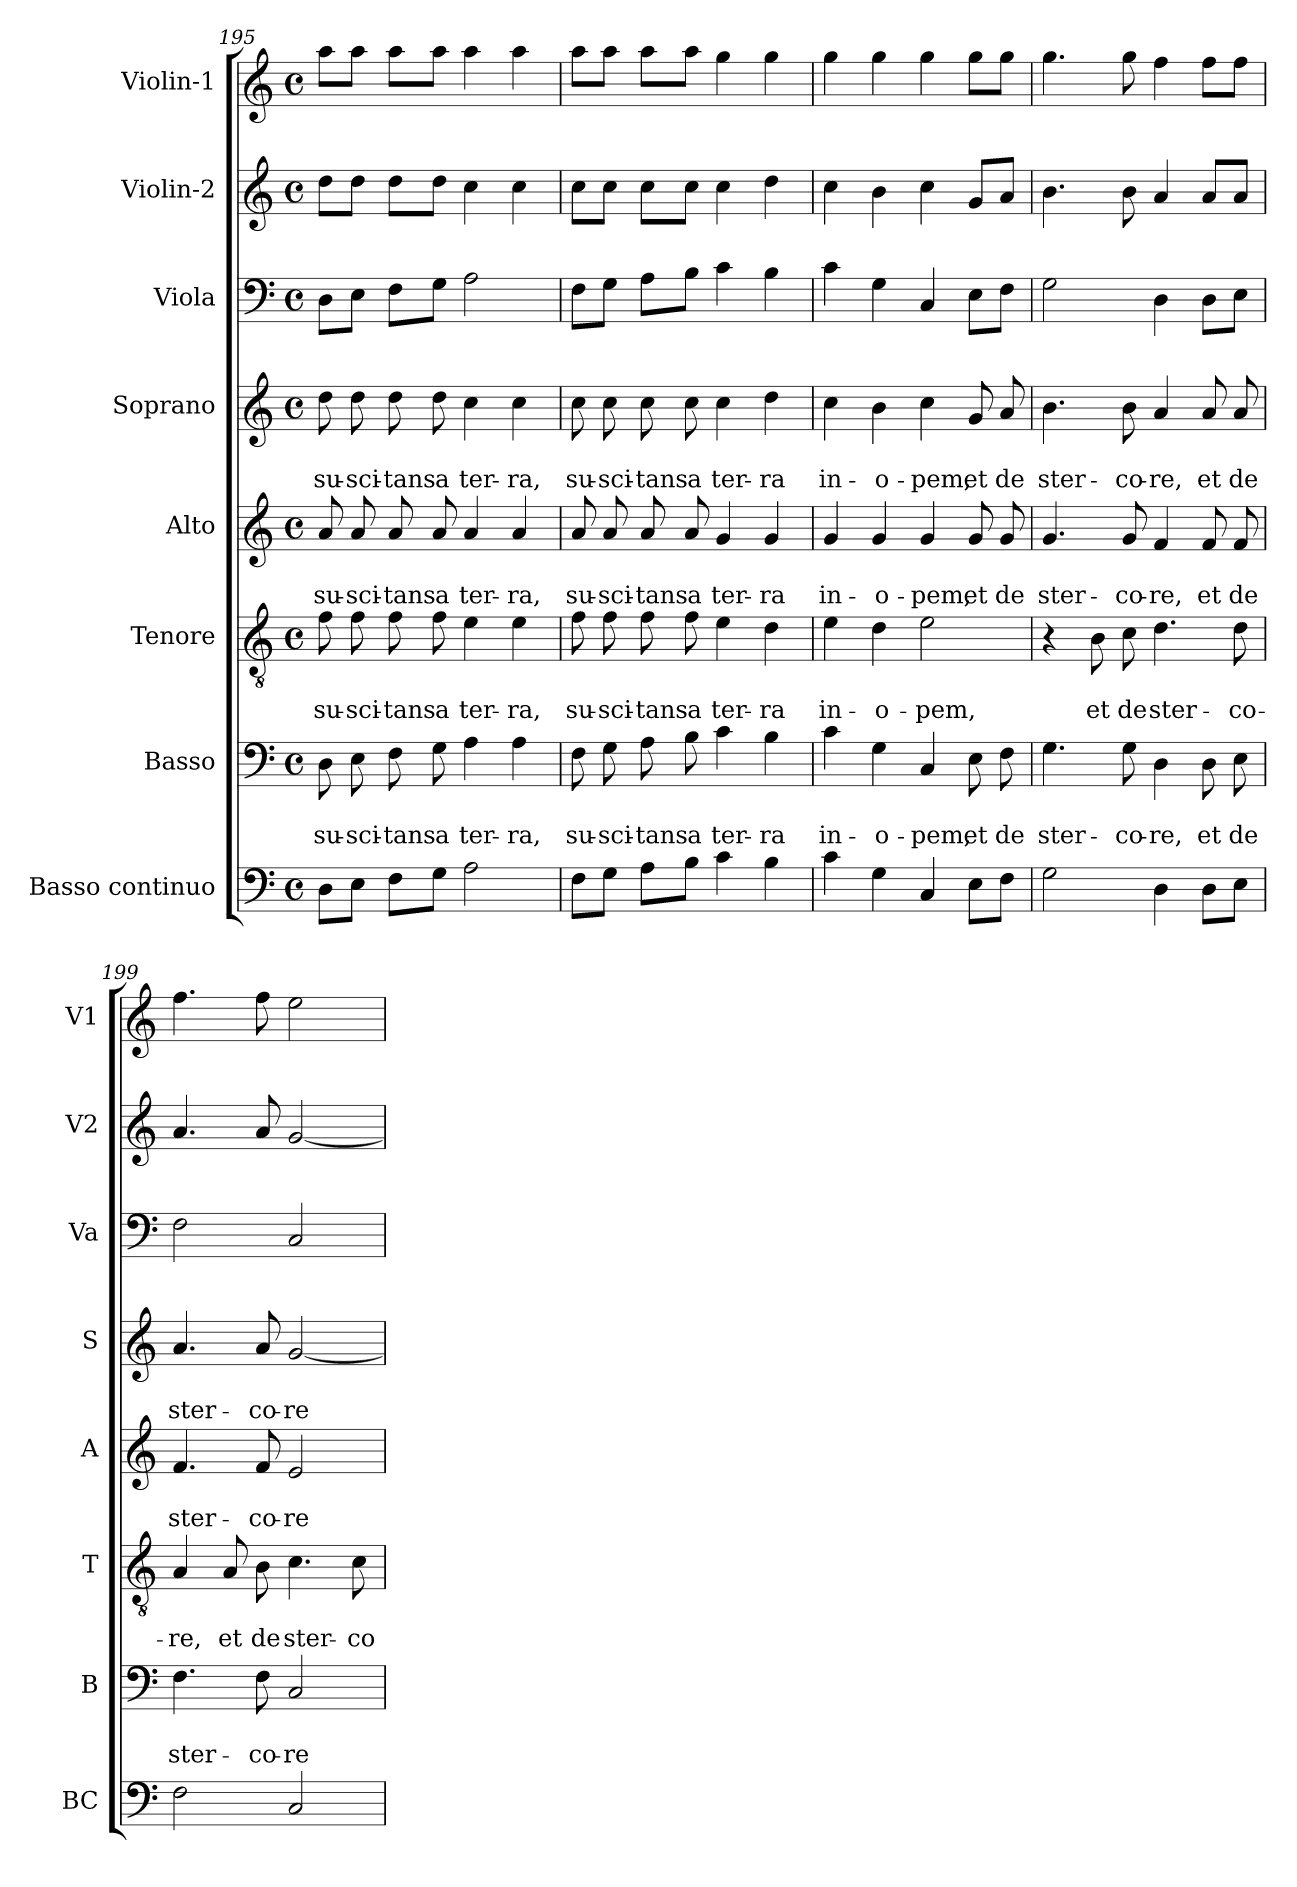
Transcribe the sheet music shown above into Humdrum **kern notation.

**kern	**kern	**text	**text	**kern	**text	**text	**kern	**text	**text	**kern	**text	**text	**kern	**kern	**kern
*part8	*part7	*part7	*part7	*part6	*part6	*part6	*part5	*part5	*part5	*part4	*part4	*part4	*part3	*part2	*part1
*staff8	*staff7	*staff7	*staff7	*staff6	*staff6	*staff6	*staff5	*staff5	*staff5	*staff4	*staff4	*staff4	*staff3	*staff2	*staff1
*I"Basso continuo	*I"Basso	*	*	*I"Tenore	*	*	*I"Alto	*	*	*I"Soprano	*	*	*I"Viola	*I"Violin-2	*I"Violin-1
*I'BC	*I'B	*	*	*I'T	*	*	*I'A	*	*	*I'S	*	*	*I'Va	*I'V2	*I'V1
*clefF4	*clefF4	*	*	*clefGv2	*	*	*clefG2	*	*	*clefG2	*	*	*clefF4	*clefG2	*clefG2
*k[]	*k[]	*	*	*k[]	*	*	*k[]	*	*	*k[]	*	*	*k[]	*k[]	*k[]
*C:	*C:	*	*	*C:	*	*	*C:	*	*	*C:	*	*	*C:	*C:	*C:
*M4/4	*M4/4	*	*	*M4/4	*	*	*M4/4	*	*	*M4/4	*	*	*M4/4	*M4/4	*M4/4
*met(c)	*met(c)	*	*	*met(c)	*	*	*met(c)	*	*	*met(c)	*	*	*met(c)	*met(c)	*met(c)
=195	=195	=195	=195	=195	=195	=195	=195	=195	=195	=195	=195	=195	=195	=195	=195
!	!	!	!LO:LY:b	!	!	!LO:LY:b	!	!	!LO:LY:b	!	!	!LO:LY:b	!	!	!
8D\L	8D\	.	su-	8f\	.	su-	8a/	.	su-	8dd\	.	su-	8D\L	8dd\L	8aa\L
!	!	!	!LO:LY:b	!	!	!LO:LY:b	!	!	!LO:LY:b	!	!	!LO:LY:b	!	!	!
8E\J	8E\	.	-sci-	8f\	.	-sci-	8a/	.	-sci-	8dd\	.	-sci-	8E\J	8dd\J	8aa\J
!	!	!	!LO:LY:b	!	!	!LO:LY:b	!	!	!LO:LY:b	!	!	!LO:LY:b	!	!	!
8F\L	8F\	.	-tans	8f\	.	-tans	8a/	.	-tans	8dd\	.	-tans	8F\L	8dd\L	8aa\L
!	!	!	!LO:LY:b	!	!	!LO:LY:b	!	!	!LO:LY:b	!	!	!LO:LY:b	!	!	!
8G\J	8G\	.	a	8f\	.	a	8a/	.	a	8dd\	.	a	8G\J	8dd\J	8aa\J
!	!	!	!LO:LY:b	!	!	!LO:LY:b	!	!	!LO:LY:b	!	!	!LO:LY:b	!	!	!
2A\	4A\	.	ter-	4e\	.	ter-	4a/	.	ter-	4cc\	.	ter-	2A\	4cc\	4aa\
!	!	!	!LO:LY:b	!	!	!LO:LY:b	!	!	!LO:LY:b	!	!	!LO:LY:b	!	!	!
.	4A\	.	-ra,	4e\	.	-ra,	4a/	.	-ra,	4cc\	.	-ra,	.	4cc\	4aa\
=196	=196	=196	=196	=196	=196	=196	=196	=196	=196	=196	=196	=196	=196	=196	=196
!	!	!	!LO:LY:b	!	!	!LO:LY:b	!	!	!LO:LY:b	!	!	!LO:LY:b	!	!	!
8F\L	8F\	.	su-	8f\	.	su-	8a/	.	su-	8cc\	.	su-	8F\L	8cc\L	8aa\L
!	!	!	!LO:LY:b	!	!	!LO:LY:b	!	!	!LO:LY:b	!	!	!LO:LY:b	!	!	!
8G\J	8G\	.	-sci-	8f\	.	-sci-	8a/	.	-sci-	8cc\	.	-sci-	8G\J	8cc\J	8aa\J
!	!	!	!LO:LY:b	!	!	!LO:LY:b	!	!	!LO:LY:b	!	!	!LO:LY:b	!	!	!
8A\L	8A\	.	-tans	8f\	.	-tans	8a/	.	-tans	8cc\	.	-tans	8A\L	8cc\L	8aa\L
!	!	!	!LO:LY:b	!	!	!LO:LY:b	!	!	!LO:LY:b	!	!	!LO:LY:b	!	!	!
8B\J	8B\	.	a	8f\	.	a	8a/	.	a	8cc\	.	a	8B\J	8cc\J	8aa\J
!	!	!	!LO:LY:b	!	!	!LO:LY:b	!	!	!LO:LY:b	!	!	!LO:LY:b	!	!	!
4c\	4c\	.	ter-	4e\	.	ter-	4g/	.	ter-	4cc\	.	ter-	4c\	4cc\	4gg\
!	!	!	!LO:LY:b	!	!	!LO:LY:b	!	!	!LO:LY:b	!	!	!LO:LY:b	!	!	!
4B\	4B\	.	-ra	4d\	.	-ra	4g/	.	-ra	4dd\	.	-ra	4B\	4dd\	4gg\
=197	=197	=197	=197	=197	=197	=197	=197	=197	=197	=197	=197	=197	=197	=197	=197
!	!	!	!LO:LY:b	!	!	!LO:LY:b	!	!	!LO:LY:b	!	!	!LO:LY:b	!	!	!
4c\	4c\	.	in-	4e\	.	in-	4g/	.	in-	4cc\	.	in-	4c\	4cc\	4gg\
!	!	!	!LO:LY:b	!	!	!LO:LY:b	!	!	!LO:LY:b	!	!	!LO:LY:b	!	!	!
4G\	4G\	.	-o-	4d\	.	-o-	4g/	.	-o-	4b\	.	-o-	4G\	4b\	4gg\
!	!	!	!LO:LY:b	!	!	!LO:LY:b	!	!	!LO:LY:b	!	!	!LO:LY:b	!	!	!
4C/	4C/	.	-pem,	2e\	.	-pem,	4g/	.	-pem,	4cc\	.	-pem,	4C/	4cc\	4gg\
!	!	!	!LO:LY:b	!	!	!	!	!	!LO:LY:b	!	!	!LO:LY:b	!	!	!
8E\L	8E\	.	et	.	.	.	8g/	.	et	8g/	.	et	8E\L	8g/L	8gg\L
!	!	!	!LO:LY:b	!	!	!	!	!	!LO:LY:b	!	!	!LO:LY:b	!	!	!
8F\J	8F\	.	de	.	.	.	8g/	.	de	8a/	.	de	8F\J	8a/J	8gg\J
!!LO:LB:g=z
=198	=198	=198	=198	=198	=198	=198	=198	=198	=198	=198	=198	=198	=198	=198	=198
!	!	!	!LO:LY:b	!	!	!	!	!	!LO:LY:b	!	!	!LO:LY:b	!	!	!
2G\	4.G\	.	ster-	4r	.	.	4.g/	.	ster-	4.b\	.	ster-	2G\	4.b\	4.gg\
!	!	!	!	!	!	!LO:LY:b	!	!	!	!	!	!	!	!	!
.	.	.	.	8B\	.	et	.	.	.	.	.	.	.	.	.
!	!	!	!LO:LY:b	!	!	!LO:LY:b	!	!	!LO:LY:b	!	!	!LO:LY:b	!	!	!
.	8G\	.	-co-	8c\	.	de	8g/	.	-co-	8b\	.	-co-	.	8b\	8gg\
!	!	!	!LO:LY:b	!	!	!LO:LY:b	!	!	!LO:LY:b	!	!	!LO:LY:b	!	!	!
4D\	4D\	.	-re,	4.d\	.	ster-	4f/	.	-re,	4a/	.	-re,	4D\	4a/	4ff\
!	!	!	!LO:LY:b	!	!	!	!	!	!LO:LY:b	!	!	!LO:LY:b	!	!	!
8D\L	8D\	.	et	.	.	.	8f/	.	et	8a/	.	et	8D\L	8a/L	8ff\L
!	!	!	!LO:LY:b	!	!	!LO:LY:b	!	!	!LO:LY:b	!	!	!LO:LY:b	!	!	!
8E\J	8E\	.	de	8d\	.	-co-	8f/	.	de	8a/	.	de	8E\J	8a/J	8ff\J
=199	=199	=199	=199	=199	=199	=199	=199	=199	=199	=199	=199	=199	=199	=199	=199
!	!	!	!LO:LY:b	!	!	!LO:LY:b	!	!	!LO:LY:b	!	!	!LO:LY:b	!	!	!
2F\	4.F\	.	ster-	4A/	.	-re,	4.f/	.	ster-	4.a/	.	ster-	2F\	4.a/	4.ff\
!	!	!	!	!	!	!LO:LY:b	!	!	!	!	!	!	!	!	!
.	.	.	.	8A/	.	et	.	.	.	.	.	.	.	.	.
!	!	!	!LO:LY:b	!	!	!LO:LY:b	!	!	!LO:LY:b	!	!	!LO:LY:b	!	!	!
.	8F\	.	-co-	8B\	.	de	8f/	.	-co-	8a/	.	-co-	.	8a/	8ff\
!	!	!	!LO:LY:b	!	!	!LO:LY:b	!	!	!LO:LY:b	!	!	!LO:LY:b	!	!	!
2C/	2C/	.	-re	4.c\	.	ster-	2e/	.	-re	[2g/	.	-re	2C/	[2g/	2ee\
!	!	!	!	!	!	!LO:LY:b	!	!	!	!	!	!	!	!	!
.	.	.	.	8c\	.	-co-	.	.	.	.	.	.	.	.	.
=	=	=	=	=	=	=	=	=	=	=	=	=	=	=	=
*-	*-	*-	*-	*-	*-	*-	*-	*-	*-	*-	*-	*-	*-	*-	*-
